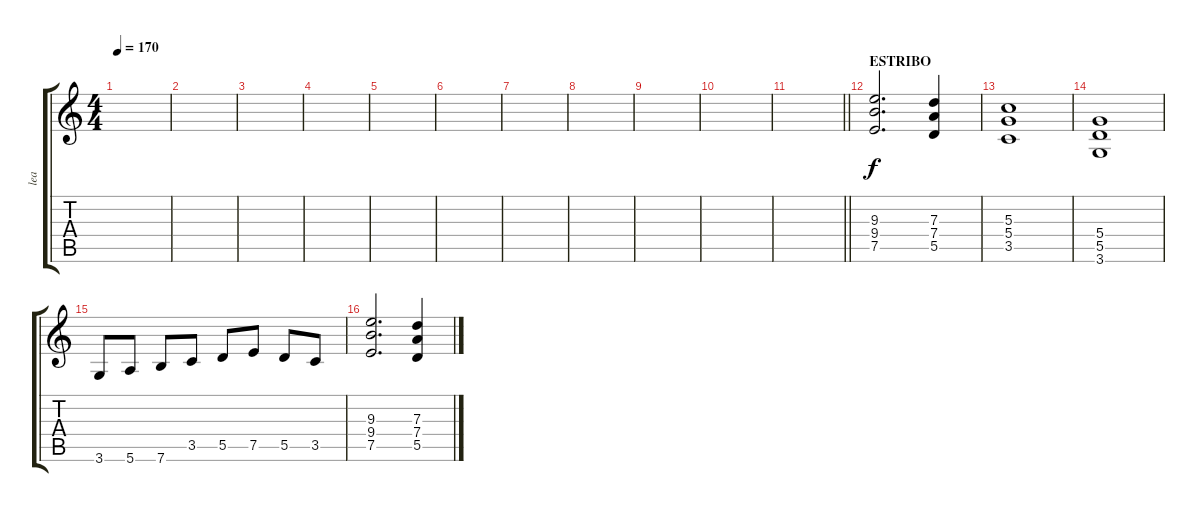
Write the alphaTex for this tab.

\track ("lea" "lea") {instrument distortionguitar}
\staff {score tabs}
\tuning (E4 B3 G3 D3 A2 E2) {hide}
\ts (4 4)
\tempo 170
\clef g2
\ks c
|
|
|
|
|
|
|
|
|
|
\barLineRight lightlight
|
\section ("" "ESTRIBO")
(9.3 9.4 7.5).2{d} (7.3 7.4 5.5).4 |
(5.3 5.4 3.5).1 |
(5.4 5.5 3.6).1 |
3.6.8 5.6.8 7.6.8 3.5.8 5.5.8 7.5.8 5.5.8 3.5.8 |
(9.3 9.4 7.5).2{d} (7.3 7.4 5.5).4
